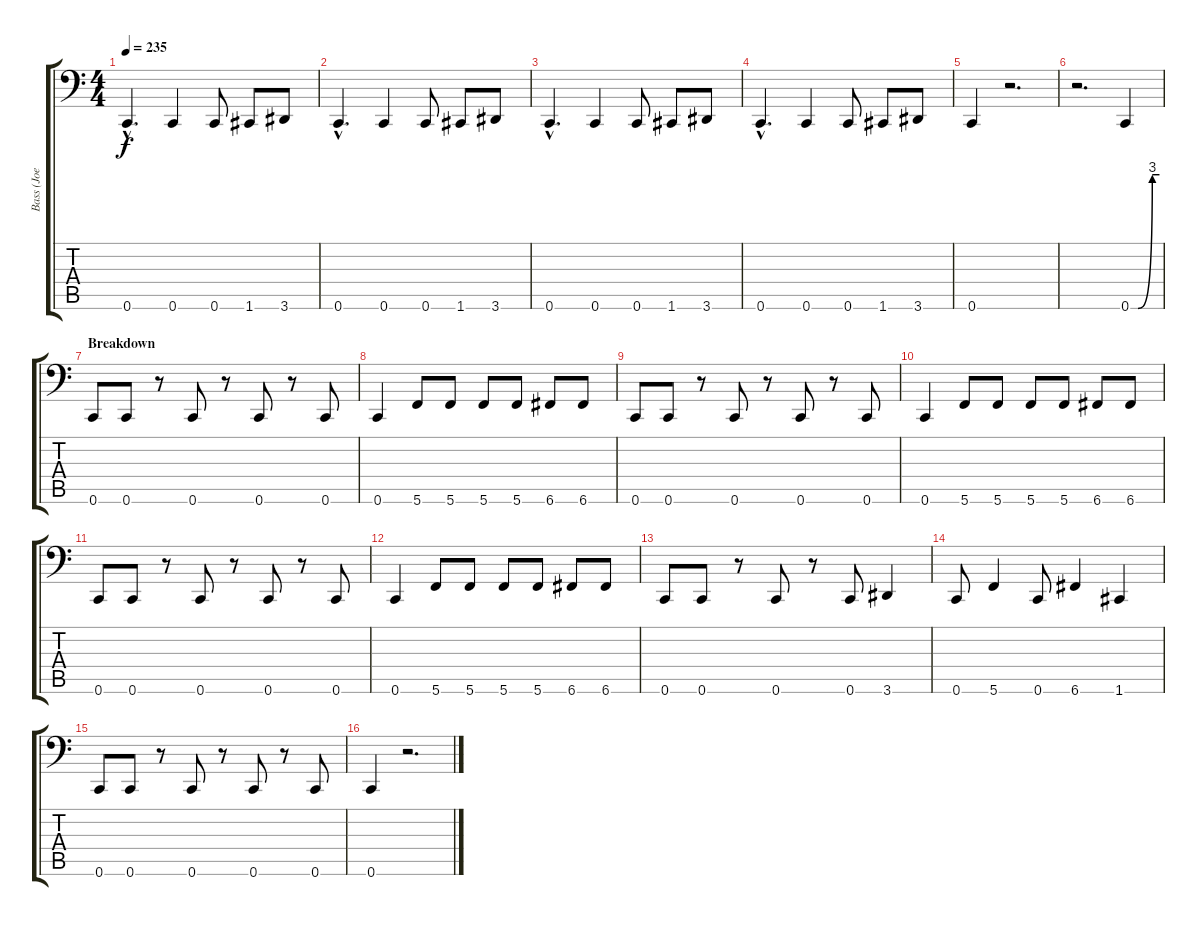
\track ("Bass (Joe P.)" "Bass (Joe ") {instrument electricbasspick}
\staff {score tabs}
\tuning (D3 A2 F2 C2 G1 C1) {hide}
\ts (4 4)
\tempo 235
\clef f4
\ks c
0.6{hac}.4{d dy f} 0.6.4 0.6.8 1.6.8 3.6.8 |
0.6{hac}.4{d} 0.6.4 0.6.8 1.6.8 3.6.8 |
0.6{hac}.4{d} 0.6.4 0.6.8 1.6.8 3.6.8 |
0.6{hac}.4{d} 0.6.4 0.6.8 1.6.8 3.6.8 |
0.6.4 r.2{d} |
r.2{d} 0.6{be (custom 0 0 15 0 45 12 60 12)}.4 |
\section ("" "Breakdown")
0.6.8 0.6.8 r.8 0.6.8 r.8 0.6.8 r.8 0.6.8 |
0.6.4 5.6.8 5.6.8 5.6.8 5.6.8 6.6.8 6.6.8 |
0.6.8 0.6.8 r.8 0.6.8 r.8 0.6.8 r.8 0.6.8 |
0.6.4 5.6.8 5.6.8 5.6.8 5.6.8 6.6.8 6.6.8 |
0.6.8 0.6.8 r.8 0.6.8 r.8 0.6.8 r.8 0.6.8 |
0.6.4 5.6.8 5.6.8 5.6.8 5.6.8 6.6.8 6.6.8 |
0.6.8 0.6.8 r.8 0.6.8 r.8 0.6.8 3.6.4 |
0.6.8 5.6.4 0.6.8 6.6.4 1.6.4 |
0.6.8 0.6.8 r.8 0.6.8 r.8 0.6.8 r.8 0.6.8 |
0.6.4 r.2{d}
